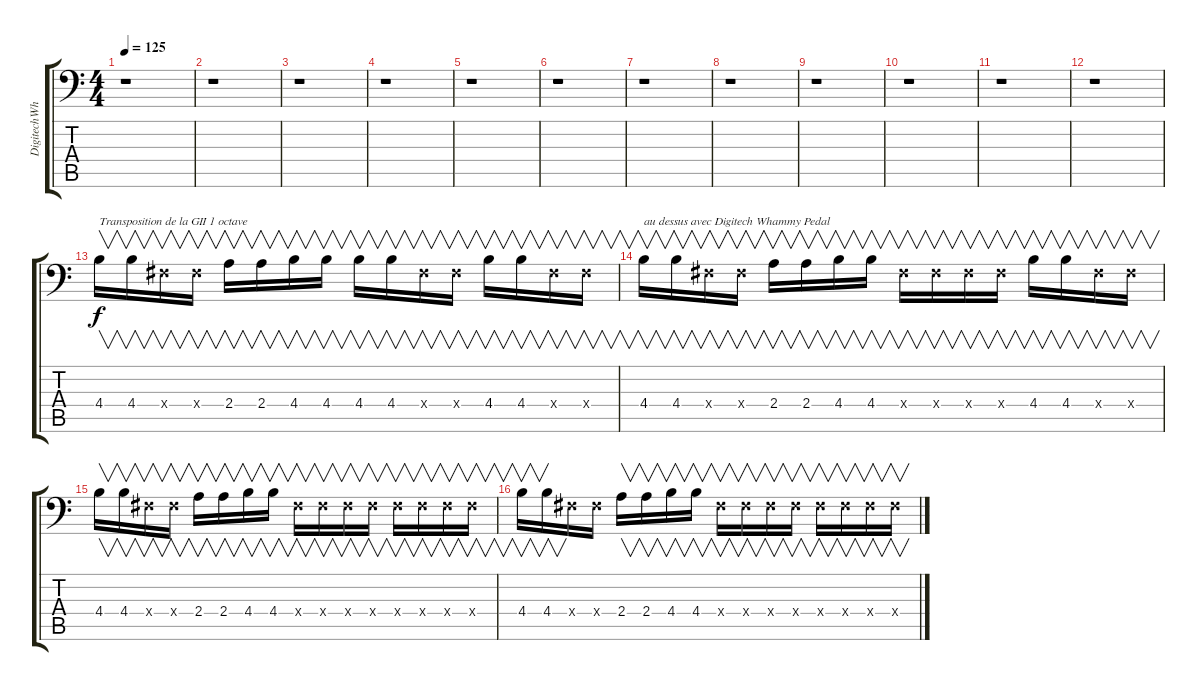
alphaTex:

\track ("DigitechWhammyPedal +1oct" "DigitechWh") {instrument distortionguitar}
\staff {score tabs}
\tuning (D4 A3 F3 G2 D2 A1) {hide}
\ts (4 4)
\tempo 125
\clef f4
\ks c
r.1{dy f} |
r.1 |
r.1 |
r.1 |
r.1 |
r.1 |
r.1 |
r.1 |
r.1 |
r.1 |
r.1 |
r.1 |
4.4.16{v txt "Transposition de la GII 1 octave "} 4.4.16{v} -1.4{x}.16{v} -1.4{x}.16{v} 2.4.16{v} 2.4.16{v} 4.4.16{v} 4.4.16{v} 4.4.16{v} 4.4.16{v} -1.4{x}.16{v} -1.4{x}.16{v} 4.4.16{v} 4.4.16{v} -1.4{x}.16{v} -1.4{x}.16{v} |
4.4.16{v txt "au dessus avec Digitech Whammy Pedal"} 4.4.16{v} -1.4{x}.16{v} -1.4{x}.16{v} 2.4.16{v} 2.4.16{v} 4.4.16{v} 4.4.16{v} -1.4{x}.16{v} -1.4{x}.16{v} -1.4{x}.16{v} -1.4{x}.16{v} 4.4.16{v} 4.4.16{v} -1.4{x}.16{v} -1.4{x}.16{v} |
4.4.16{v} 4.4.16{v} -1.4{x}.16{v} -1.4{x}.16{v} 2.4.16{v} 2.4.16{v} 4.4.16{v} 4.4.16{v} -1.4{x}.16{v} -1.4{x}.16{v} -1.4{x}.16{v} -1.4{x}.16{v} -1.4{x}.16{v} -1.4{x}.16{v} -1.4{x}.16{v} -1.4{x}.16{v} |
4.4.16{v} 4.4.16{v} -1.4{x}.16 -1.4{x}.16 2.4.16{v} 2.4.16{v} 4.4.16{v} 4.4.16{v} -1.4{x}.16{v} -1.4{x}.16{v} -1.4{x}.16{v} -1.4{x}.16{v} -1.4{x}.16{v} -1.4{x}.16{v} -1.4{x}.16{v} -1.4{x}.16{v}
